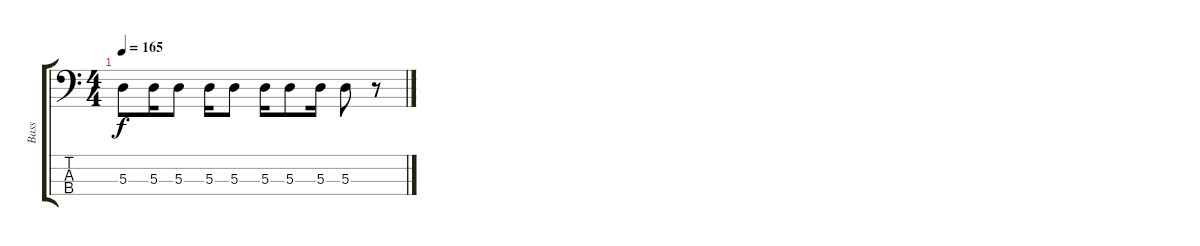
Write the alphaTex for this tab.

\track ("Bass" "Bass") {instrument electricbassfinger}
\staff {score tabs}
\tuning (G2 D2 A1 E1) {hide}
\ts (4 4)
\tempo 165
\clef f4
\ks c
5.3.8{dy f} 5.3.16 5.3.8 5.3.16 5.3.8 5.3.16 5.3.8 5.3.16 5.3.8 r.8
